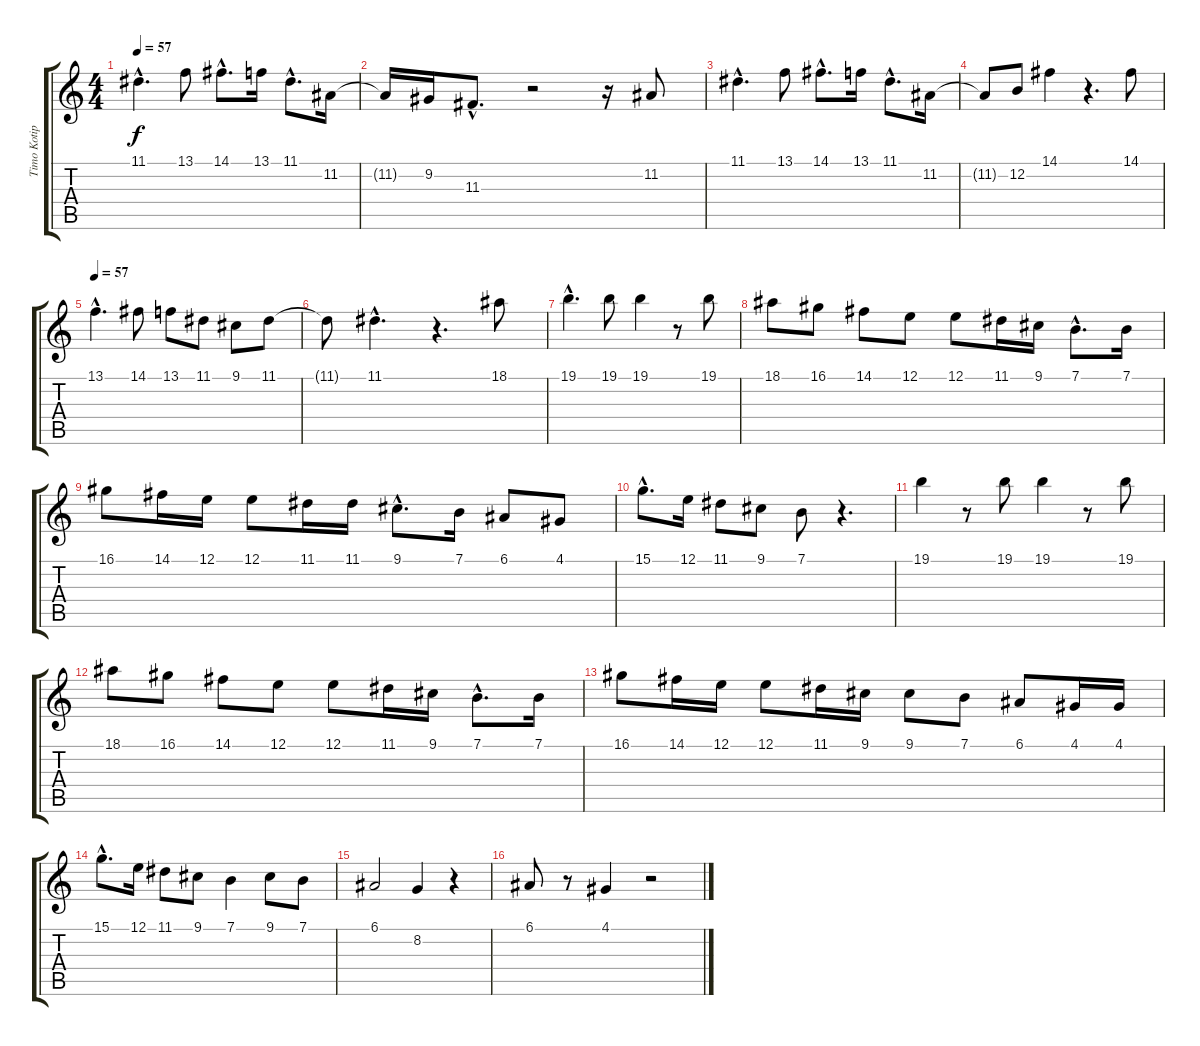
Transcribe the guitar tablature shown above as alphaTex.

\track ("Timo Kotipelto" "Timo Kotip") {instrument lead3calliope}
\staff {score tabs}
\tuning (E4 B3 G3 D3 A2 E2) {hide}
\ts (4 4)
\tempo 57
\clef g2
\ks c
11.1{hac}.4{d dy f} 13.1.8 14.1{hac}.8{d} 13.1.16 11.1{hac}.8{d} 11.2.16 |
11.2{t}.16 9.2.16 11.3{hac}.8{d} r.2 r.16 11.2.8 |
11.1{hac}.4{d} 13.1.8 14.1{hac}.8{d} 13.1.16 11.1{hac}.8{d} 11.2.16 |
11.2{t}.8 12.2.8 14.1.4 r.4{d} 14.1.8 |
\tempo 57
13.1{hac}.4{d} 14.1.8 13.1.8 11.1.8 9.1.8 11.1.8 |
11.1{t}.8 11.1{hac}.4{d} r.4{d} 18.1.8 |
19.1{hac}.4{d} 19.1.8 19.1.4 r.8 19.1.8 |
18.1.8 16.1.8 14.1.8 12.1.8 12.1.8 11.1.16 9.1.16 7.1{hac}.8{d} 7.1.16 |
16.1.8 14.1.16 12.1.16 12.1.8 11.1.16 11.1.16 9.1{hac}.8{d} 7.1.16 6.1.8 4.1.8 |
15.1{hac}.8{d} 12.1.16 11.1.8 9.1.8 7.1.8 r.4{d} |
19.1.4 r.8 19.1.8 19.1.4 r.8 19.1.8 |
18.1.8 16.1.8 14.1.8 12.1.8 12.1.8 11.1.16 9.1.16 7.1{hac}.8{d} 7.1.16 |
16.1.8 14.1.16 12.1.16 12.1.8 11.1.16 9.1.16 9.1.8 7.1.8 6.1.8 4.1.16 4.1.16 |
15.1{hac}.8{d} 12.1.16 11.1.8 9.1.8 7.1.4 9.1.8 7.1.8 |
6.1.2 8.2.4 r.4 |
6.1.8 r.8 4.1.4 r.2
